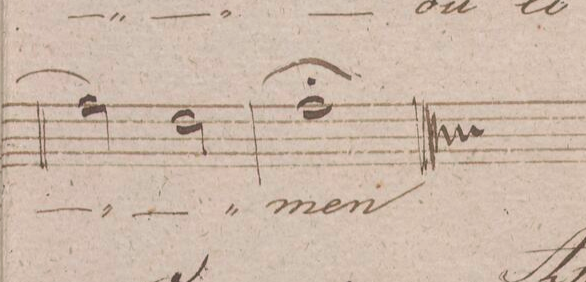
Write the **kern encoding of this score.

**kern	**text	**dynam
*I"Tenore.	*	*
*clefC4	*	*
*k[f#]	*	*
*met(c|)	*	*
*M2/2	*	*
2e\]	.	.
2c\	.	.
=315	=315	=315
1e\;	-men	.
==	==	==
*-	*-	*-
